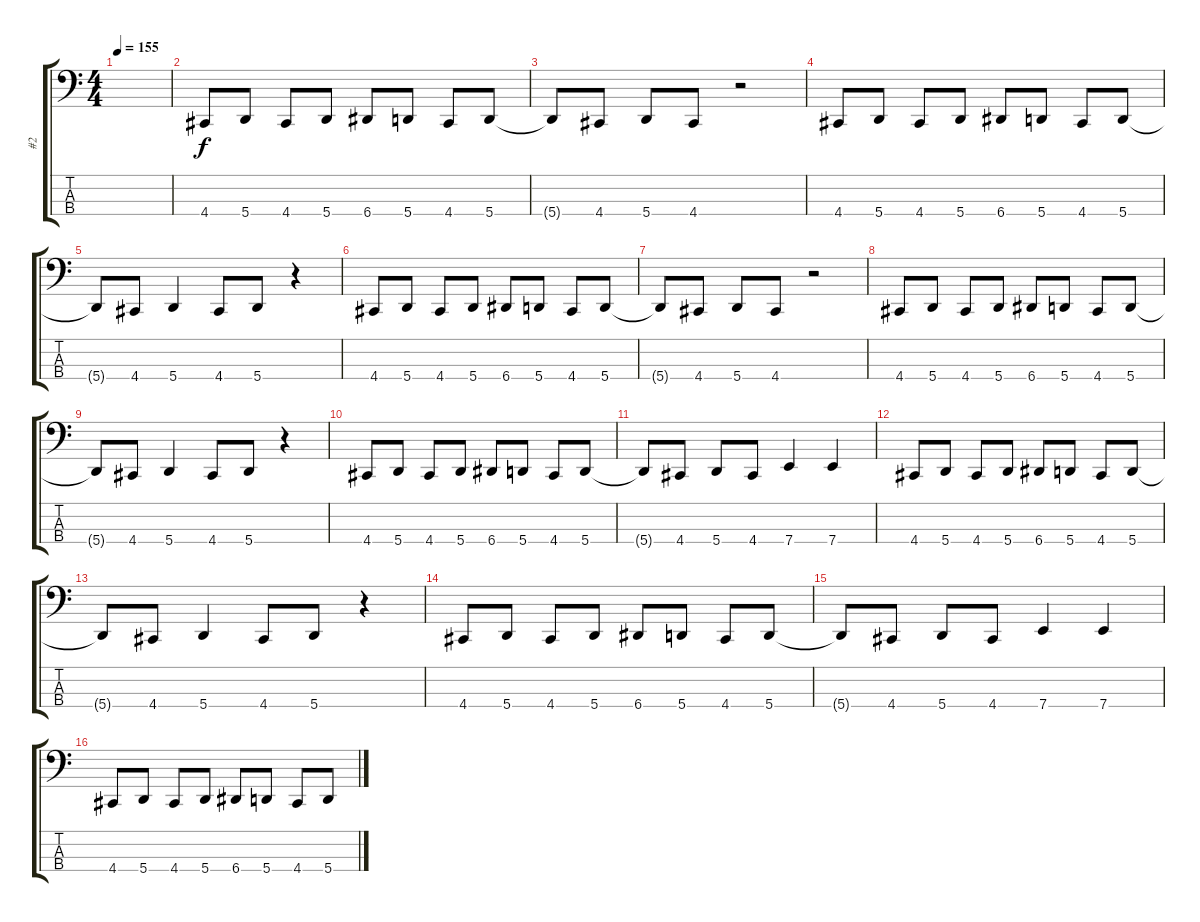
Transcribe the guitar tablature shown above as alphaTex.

\track ("#2" "#2") {instrument electricbassfinger}
\staff {score tabs}
\tuning (D2 A1 E1 A0) {hide}
\ts (4 4)
\tempo 155
\clef f4
\ks c
|
4.4.8 5.4.8 4.4.8 5.4.8 6.4.8 5.4.8 4.4.8 5.4.8 |
5.4{t}.8 4.4.8 5.4.8 4.4.8 r.2 |
4.4.8 5.4.8 4.4.8 5.4.8 6.4.8 5.4.8 4.4.8 5.4.8 |
5.4{t}.8 4.4.8 5.4.4 4.4.8 5.4.8 r.4 |
4.4.8 5.4.8 4.4.8 5.4.8 6.4.8 5.4.8 4.4.8 5.4.8 |
5.4{t}.8 4.4.8 5.4.8 4.4.8 r.2 |
4.4.8 5.4.8 4.4.8 5.4.8 6.4.8 5.4.8 4.4.8 5.4.8 |
5.4{t}.8 4.4.8 5.4.4 4.4.8 5.4.8 r.4 |
4.4.8 5.4.8 4.4.8 5.4.8 6.4.8 5.4.8 4.4.8 5.4.8 |
5.4{t}.8 4.4.8 5.4.8 4.4.8 7.4.4 7.4.4 |
4.4.8 5.4.8 4.4.8 5.4.8 6.4.8 5.4.8 4.4.8 5.4.8 |
5.4{t}.8 4.4.8 5.4.4 4.4.8 5.4.8 r.4 |
4.4.8 5.4.8 4.4.8 5.4.8 6.4.8 5.4.8 4.4.8 5.4.8 |
5.4{t}.8 4.4.8 5.4.8 4.4.8 7.4.4 7.4.4 |
4.4.8 5.4.8 4.4.8 5.4.8 6.4.8 5.4.8 4.4.8 5.4.8
